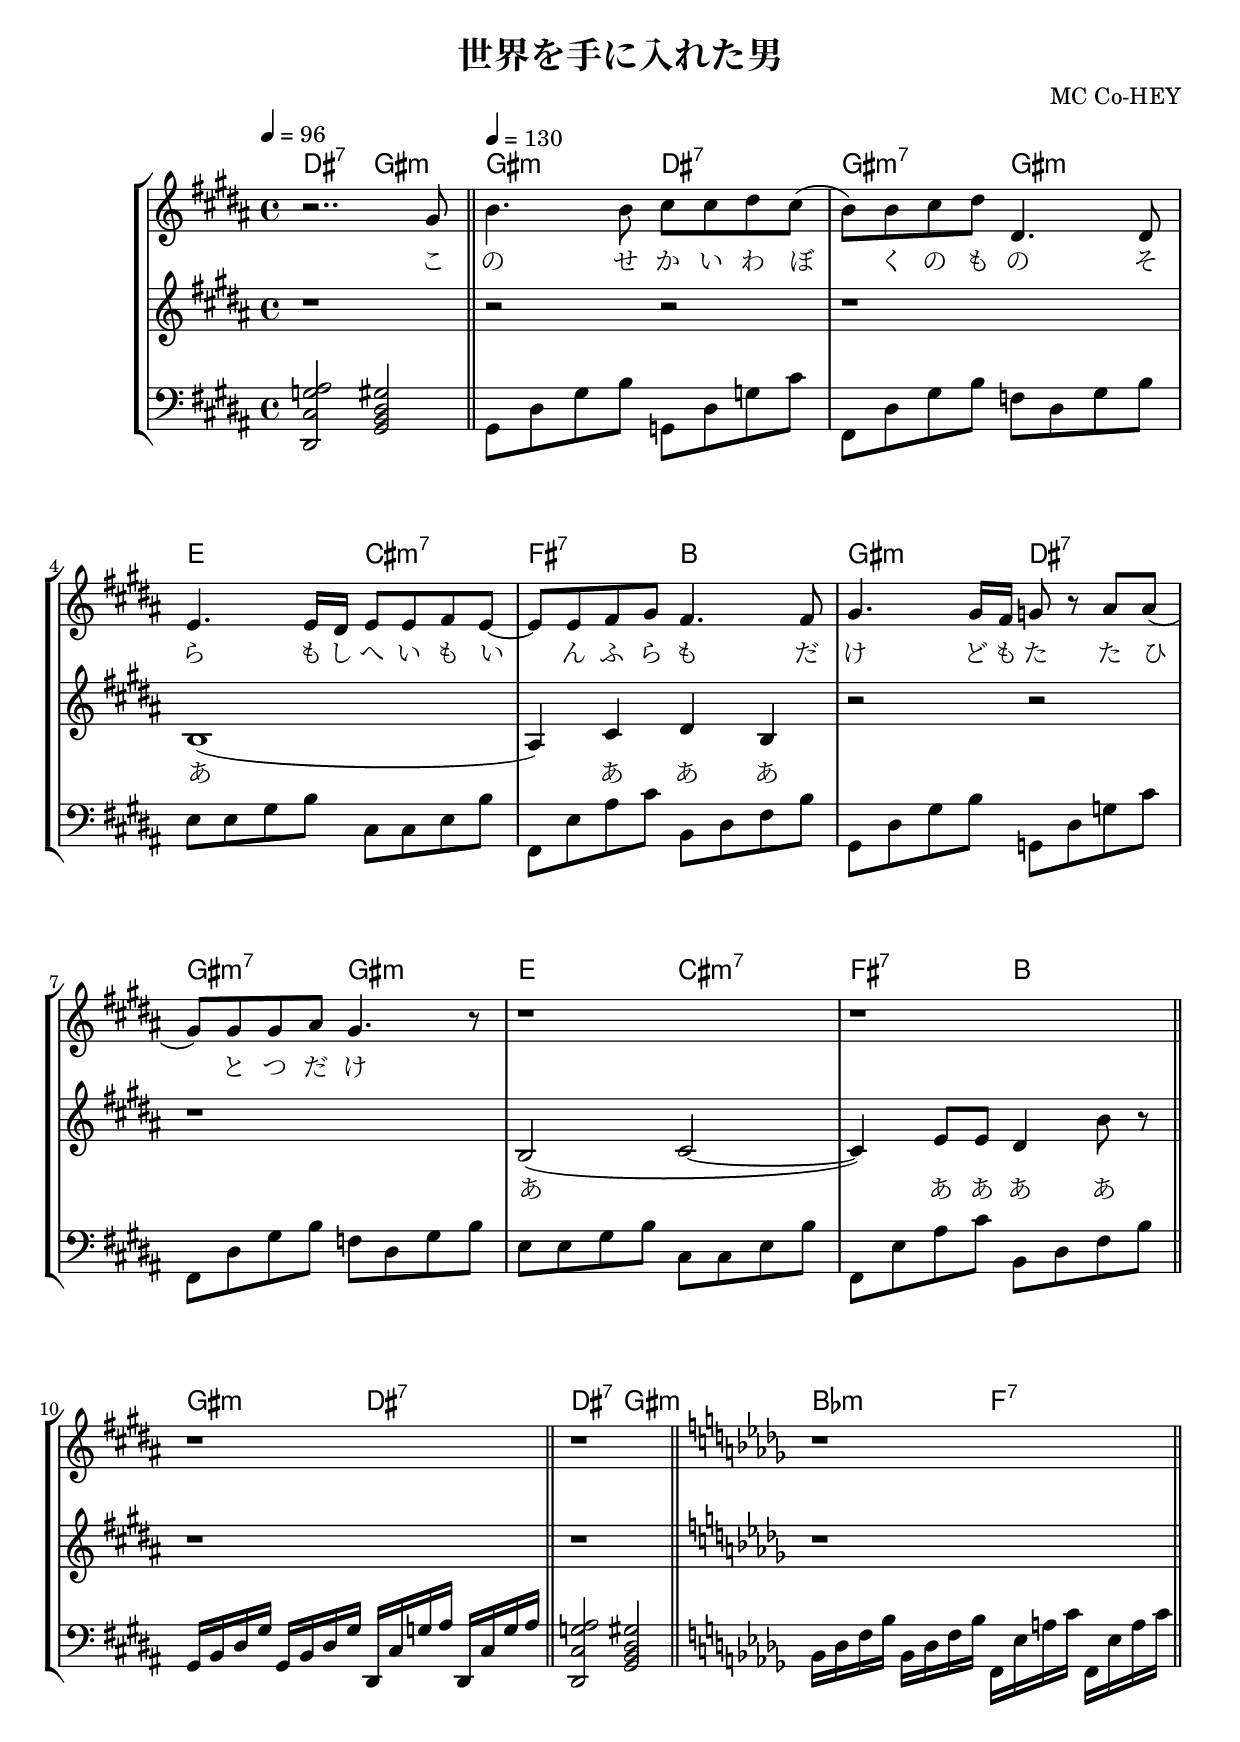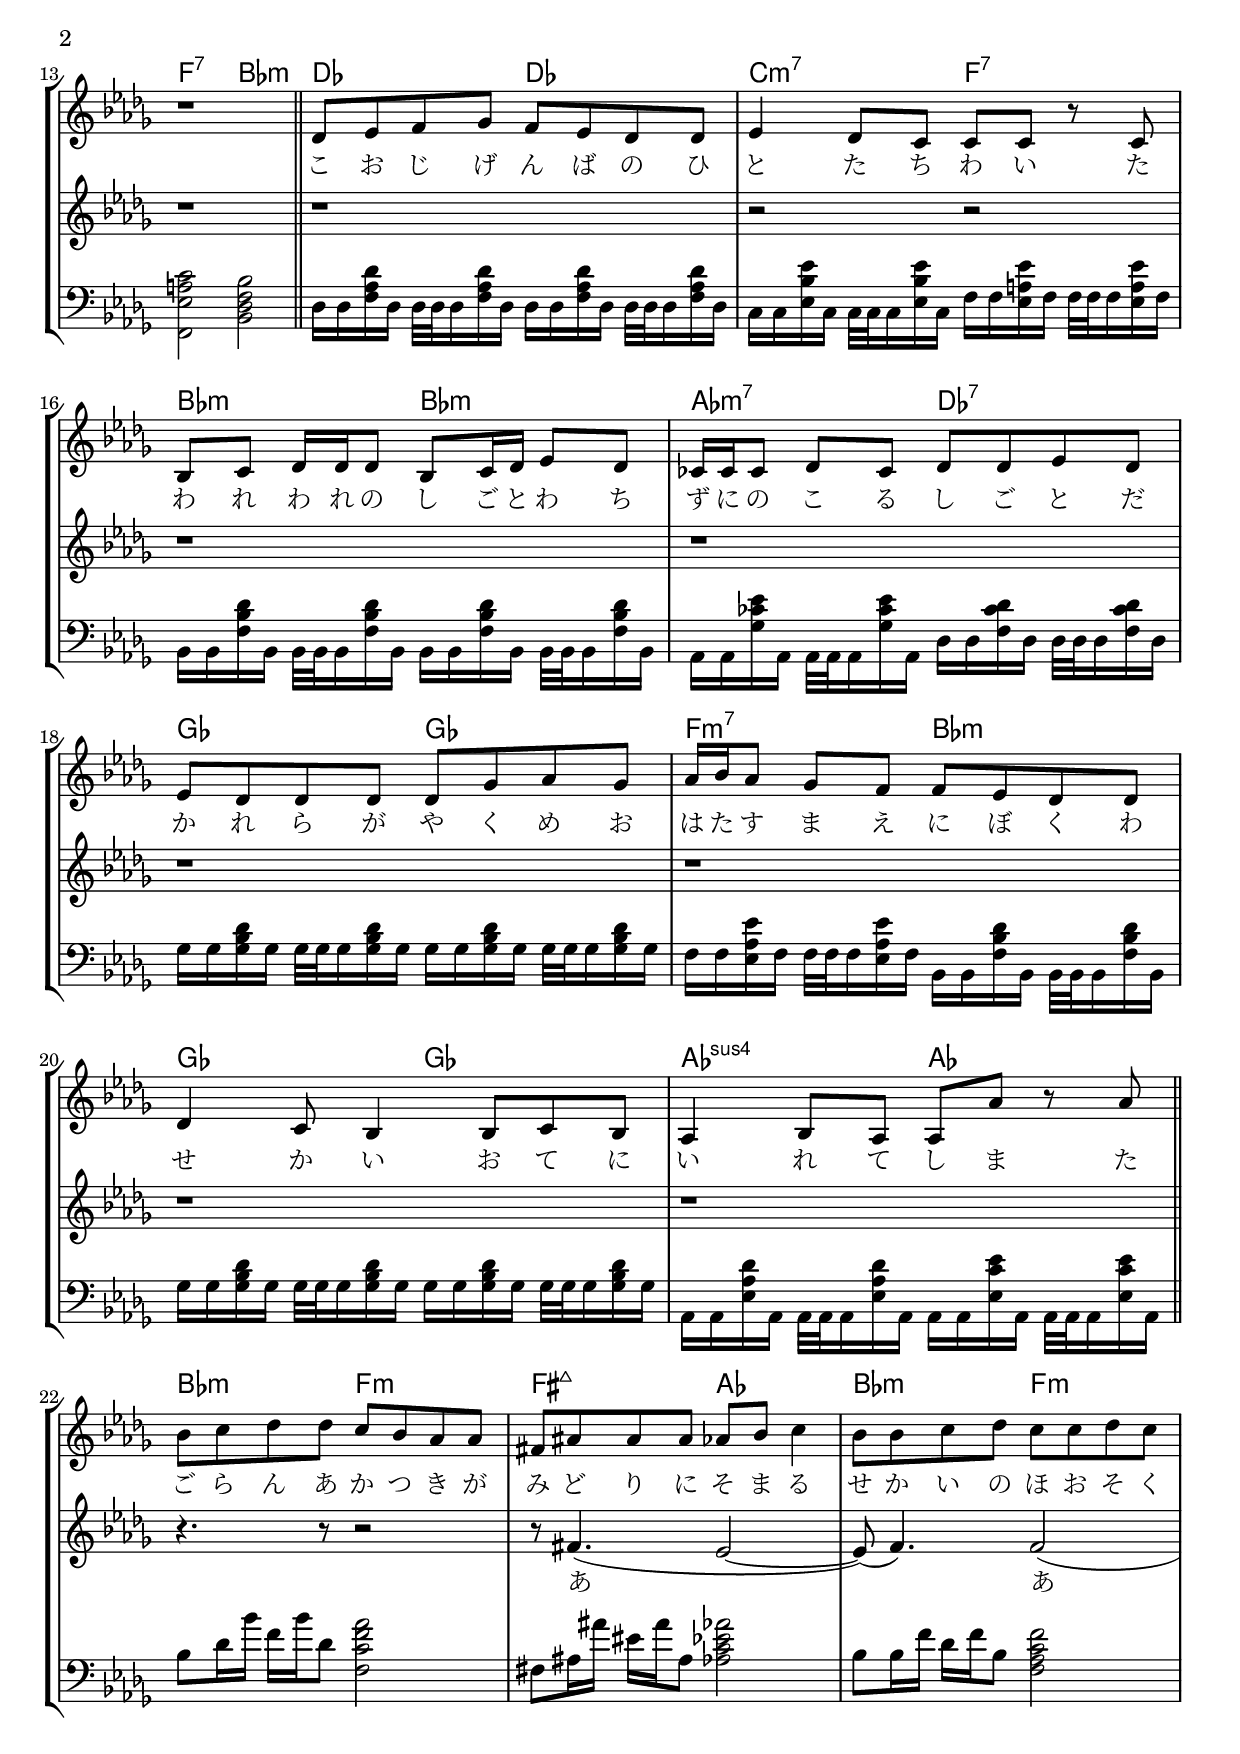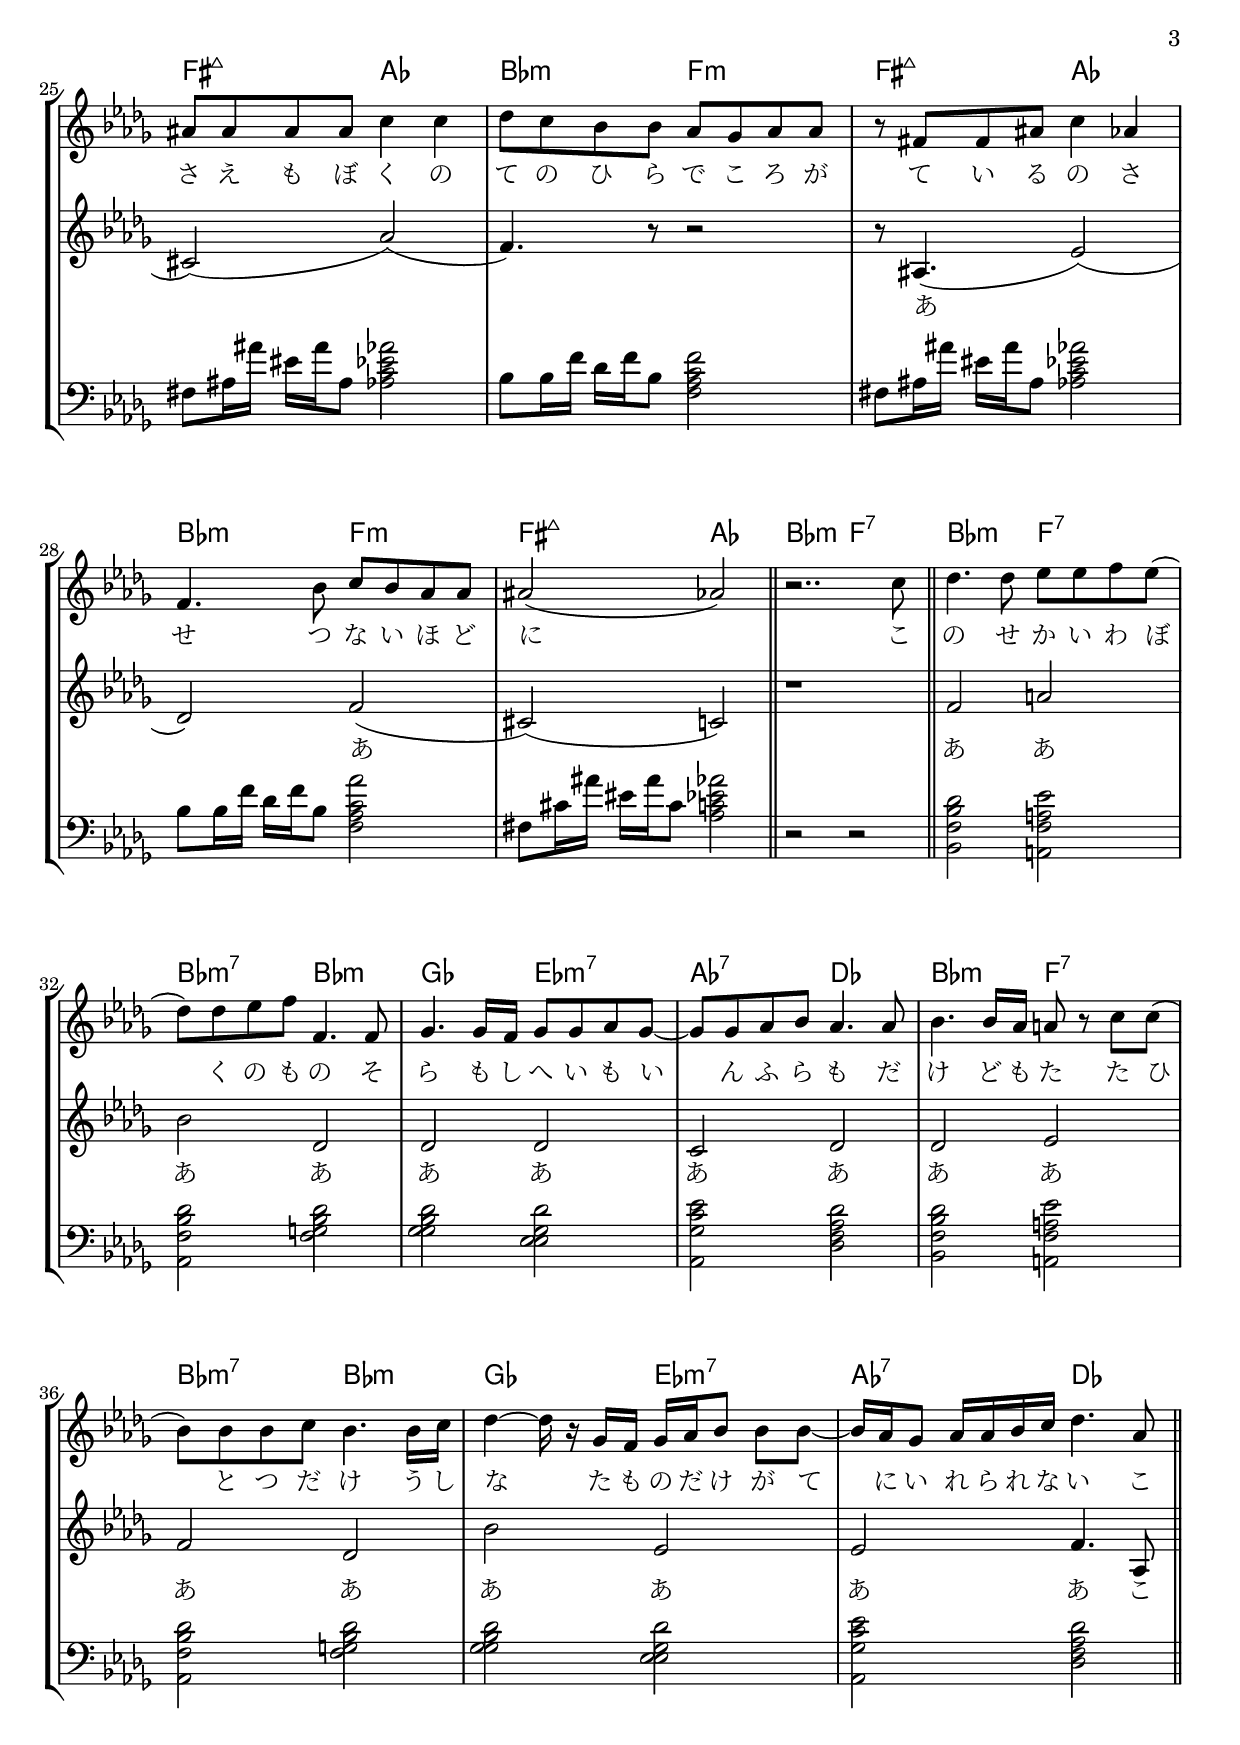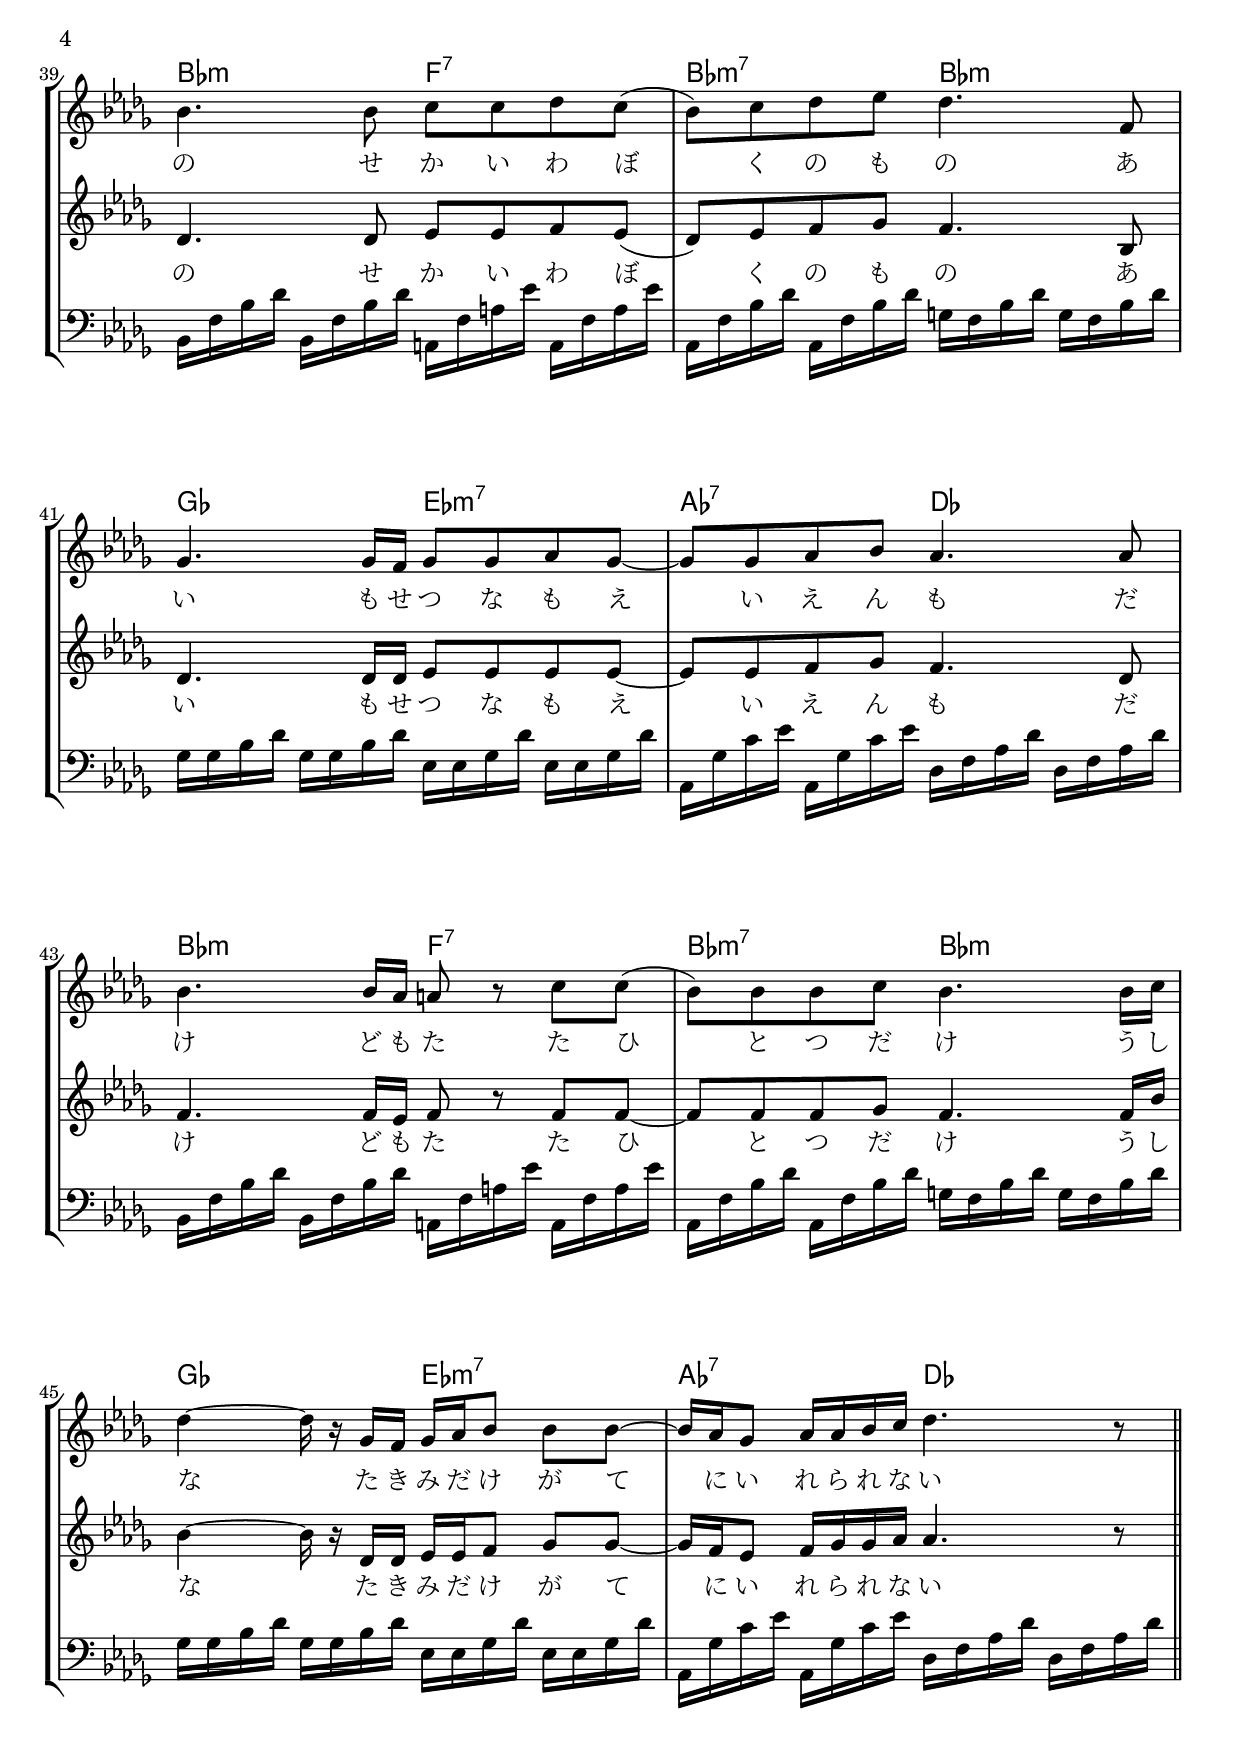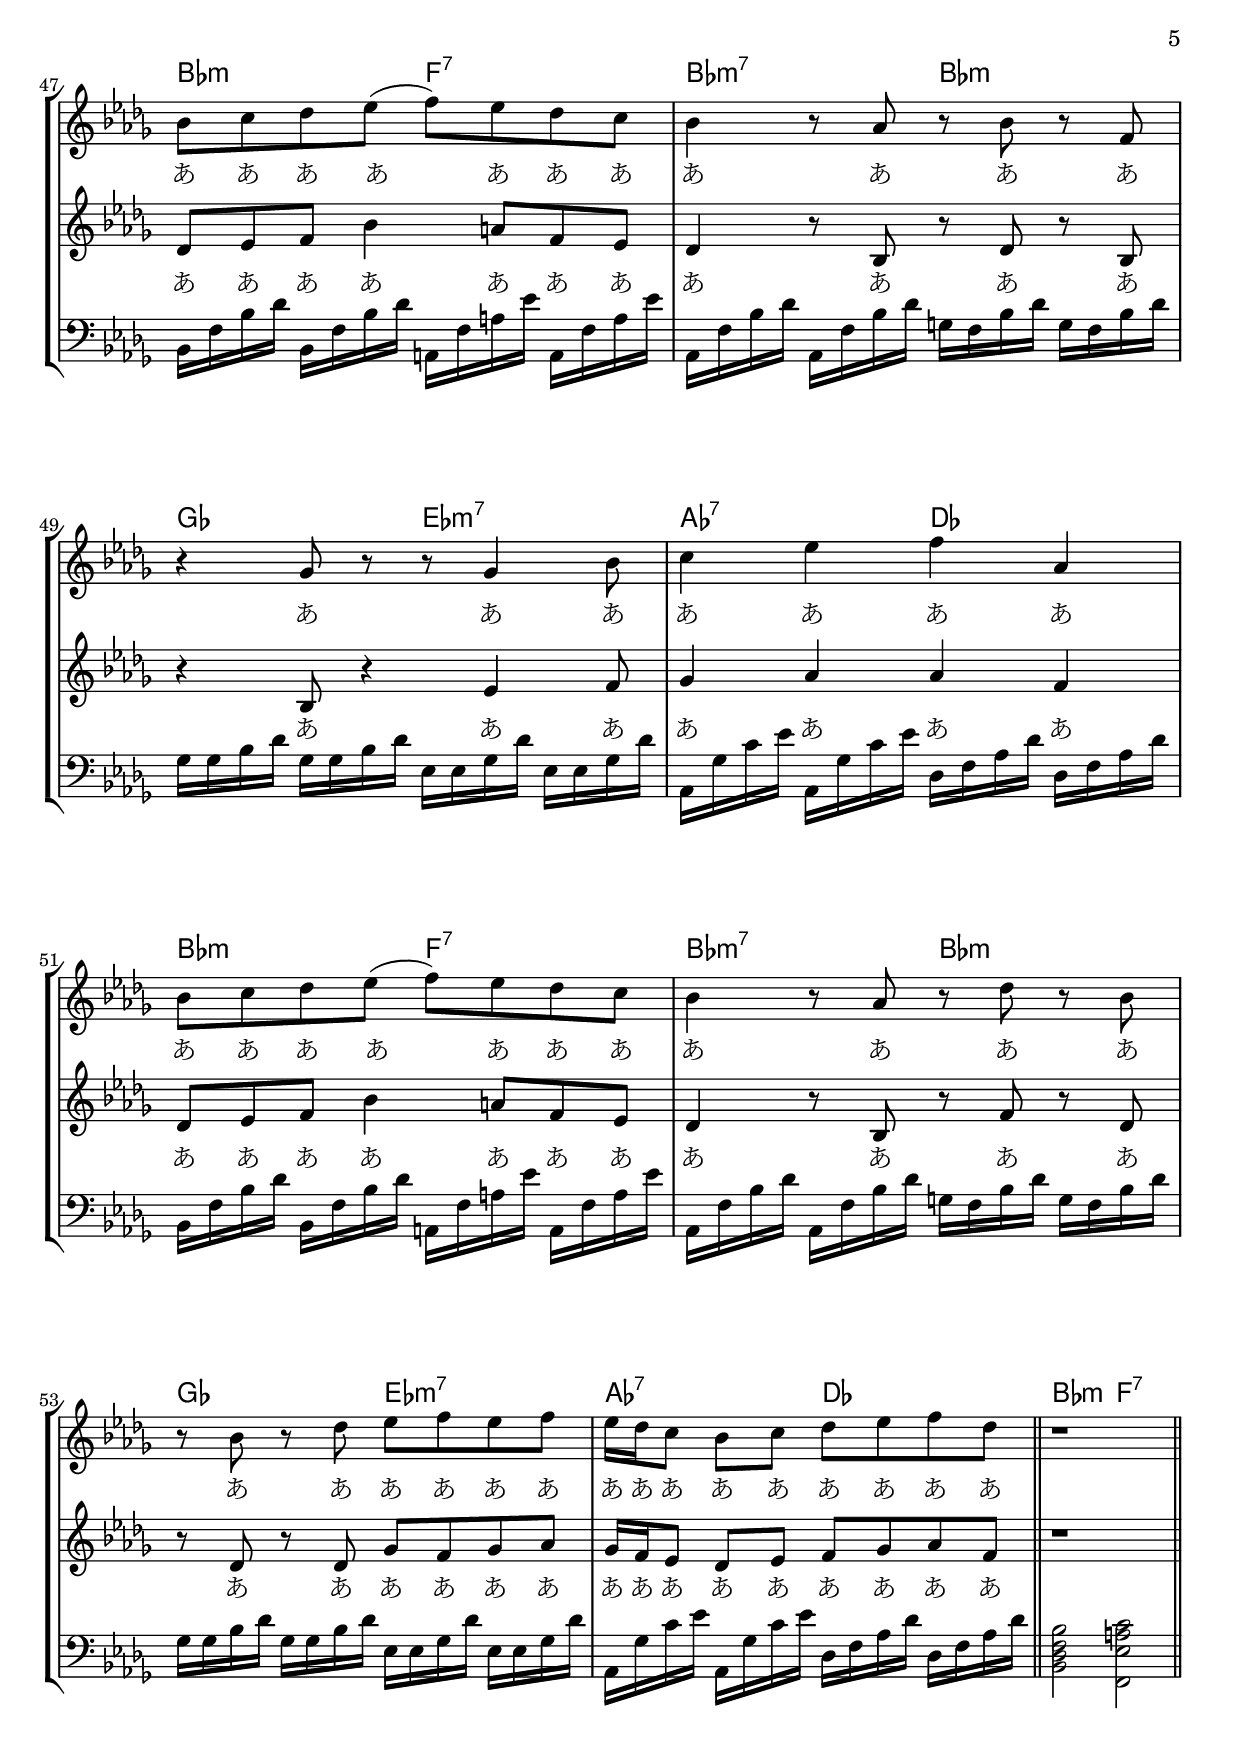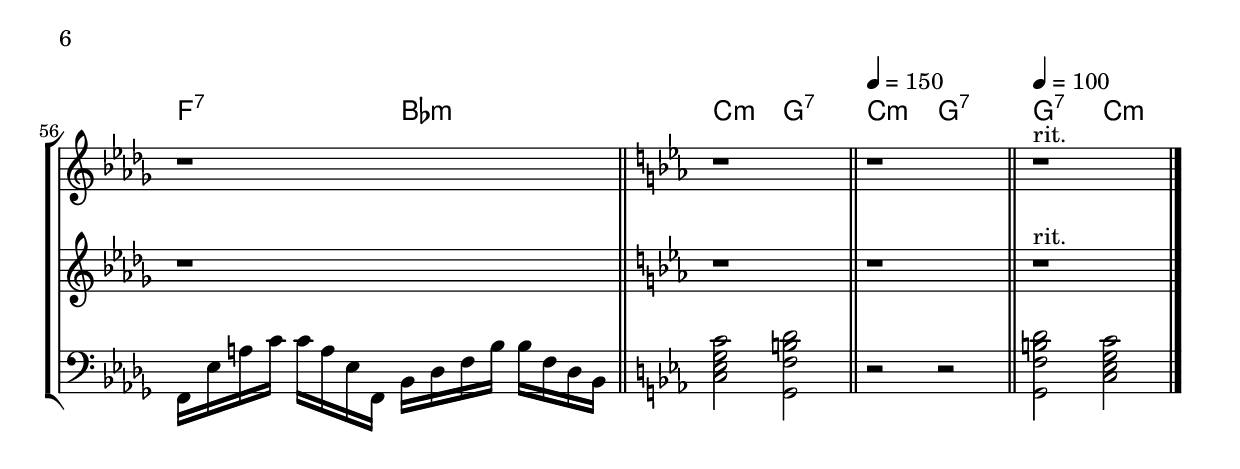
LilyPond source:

\version "2.12.1"

\header {
	title = \markup {世界を手に入れた男}
	composer = \markup \center-column {"MC Co-HEY"}
}

harmony = \chordmode {
	dis2:7 gis:m 

	gis:m dis:7 gis:min7 gis:m e cis:min7 fis:7 b gis:m dis:7 gis:min7 gis:m e cis:min7 fis:7 b 

	gis:m dis:7 

	dis:7 gis:m 

	bes:m f:7 

	f:7 bes:m 

	des des c:m7 f:7 bes:m bes:m as:min7 des:7 ges ges f:min7 bes:m ges ges as:sus4 as 

	bes:m f:m fis:maj7 as bes:m f:m fis:maj7 as bes:m f:m fis:maj7 as bes:m f:m fis:maj7 as 

	bes:m f:7 

	bes:m f:7 bes:min7 bes:m ges es:min7 as:7 des bes:m f:7 bes:min7 bes:m ges es:min7 as:7 des 

	bes:m f:7 bes:min7 bes:m ges es:min7 as:7 des bes:m f:7 bes:min7 bes:m ges es:min7 as:7 des 

	bes:m f:7 bes:min7 bes:m ges es:min7 as:7 des bes:m f:7 bes:min7 bes:m ges es:min7 as:7 des 

	bes:m f:7 

	f:7 bes:m 

	c:m g:7 

	c:m g:7 

	g:7 c:m 
}

melody = {
	\key b \major
	\tempo 4 = 96
	r2.. 
	\set Staff.midiInstrument = #"mmi0.48"
	gis'8 
		\tempo 4 = 130
b'4.  b'8  cis''8  cis''8  dis''8  cis''8 
	(b'8)  b'8  cis''8  dis''8  dis'4.  dis'8 
	e'4.  e'16  dis'16  e'8  e'8  fis'8  e'8~ 
	e'8  e'8  fis'8  gis'8  fis'4.  fis'8 
	gis'4.  gis'16  fis'16  g'8  r8  ais'8  ais'8 
	(gis'8)  gis'8  gis'8  ais'8  gis'4.  	r8 r1 r1 	r1   
	r1   
	\key des \major
	r1   
	r1   
	\set Staff.midiInstrument = #"mmi0.48"
	des'8  es'8  f'8  ges'8  f'8  es'8  des'8  des'8 
	es'4  des'8  c'8  c'8  c'8  r8  c'8 
	bes8  c'8  des'16  des'16  des'8  bes8  c'16  des'16  es'8  des'8 
	ces'16  ces'16  ces'8  des'8  ces'8  des'8  des'8  es'8  des'8 
	es'8  des'8  des'8  des'8  des'8  ges'8  as'8  ges'8 
	as'16  bes'16  as'8  ges'8  f'8  f'8  es'8  des'8  des'8 
	des'4  c'8  bes4  bes8  c'8  bes8 
	as4  bes8  as8  as8  as'8  r8  as'8
	\set Staff.midiInstrument = #"mmi0.48"
	bes'8  c''8  des''8  des''8  c''8  bes'8  as'8  as'8 
	fis'8  ais'8  ais'8  ais'8  as'8  bes'8  c''4 
	bes'8  bes'8  c''8  des''8  c''8  c''8  des''8  c''8 
	ais'8  ais'8  ais'8  ais'8  c''4  c''4 
	des''8  c''8  bes'8  bes'8  as'8  ges'8  as'8  as'8 
	r8  fis'8  fis'8  ais'8  c''4  as'4 
	f'4.  bes'8  c''8  bes'8  as'8  as'8 
	ais'2  (as'2)
	r2.. 
	\set Staff.midiInstrument = #"mmi0.48"
	c''8 
	des''4.  des''8  es''8  es''8  f''8  es''8 
	(des''8)  des''8  es''8  f''8  f'4.  f'8 
	ges'4.  ges'16  f'16  ges'8  ges'8  as'8  ges'8~ 
	ges'8  ges'8  as'8  bes'8  as'4.  as'8 
	bes'4.  bes'16  as'16  a'8  r8  c''8  c''8 
	(bes'8)  bes'8  bes'8  c''8  bes'4.  bes'16  c''16 
	des''4~des''16  r16  ges'16  f'16  ges'16  as'16  bes'8  bes'8  bes'8~ 
	bes'16  as'16  ges'8  as'16  as'16  bes'16  c''16  des''4.  	\set Staff.midiInstrument = #"mmi0.48"
	as'8 
	bes'4.  bes'8  c''8  c''8  des''8  c''8 
	(bes'8)  c''8  des''8  es''8  des''4.  f'8 
	ges'4.  ges'16  f'16  ges'8  ges'8  as'8  ges'8~ 
	ges'8  ges'8  as'8  bes'8  as'4.  as'8 
	bes'4.  bes'16  as'16  a'8  r8  c''8  c''8 
	(bes'8)  bes'8  bes'8  c''8  bes'4.  bes'16  c''16 
	des''4~des''16  r16  ges'16  f'16  ges'16  as'16  bes'8  bes'8  bes'8~ 
	bes'16  as'16  ges'8  as'16  as'16  bes'16  c''16  des''4.  	r8 	\set Staff.midiInstrument = #"FX 1 (rain)"
	bes'8  c''8  des''8  es''8  (f''8)  es''8  des''8  c''8 
	bes'4  r8  as'8  r8  bes'8  r8  f'8 
	r4  ges'8  r8  r8  ges'4  bes'8 
	c''4  es''4  f''4  as'4 
	bes'8  c''8  des''8  es''8  (f''8)  es''8  des''8  c''8 
	bes'4  r8  as'8  r8  des''8  r8  bes'8 
	r8  bes'8  r8  des''8  es''8  f''8  es''8  f''8 
	es''16  des''16  c''8  bes'8  c''8  des''8  es''8  f''8  des''8
	r1   
	r1   
	\key es \major
	r1   
	\tempo 4 = 150
	r1   
	\tempo 4 = 100
	r1^"rit." \bar "|."
}

words = \lyricmode {
	
	こ  の  せ  か  い  わ  ぼ  く  の  も  の  そ  ら  も  し  へ  い  も  い  ん  ふ  ら  も  だ  け  ど  も  た  た  ひ  と  つ  だ  け  
	
	
	
	
	こ  お  じ  げ  ん  ば  の  ひ  と  た  ち  わ  い  た  わ  れ  わ  れ  の  し  ご  と  わ  ち  ず  に  の  こ  る  し  ご  と  だ  か  れ  ら  が  や  く  め  お  は  た  す  ま  え  に  ぼ  く  わ  せ  か  い  お  て  に  い  れ  て  し  ま  た  
	ご  ら  ん  あ  か  つ  き  が  み  ど  り  に  そ  ま  る  せ  か  い  の  ほ  お  そ  く  さ  え  も  ぼ  く  の  て  の  ひ  ら  で  こ  ろ  が  て  い  る  の  さ  せ  つ  な  い  ほ  ど  に  
	
	こ  の  せ  か  い  わ  ぼ  く  の  も  の  そ  ら  も  し  へ  い  も  い  ん  ふ  ら  も  だ  け  ど  も  た  た  ひ  と  つ  だ  け  う  し  な  た  も  の  だ  け  が  て  に  い  れ  ら  れ  な  い  
	こ  の  せ  か  い  わ  ぼ  く  の  も  の  あ  い  も  せ  つ  な  も  え  い  え  ん  も  だ  け  ど  も  た  た  ひ  と  つ  だ  け  う  し  な  た  き  み  だ  け  が  て  に  い  れ  ら  れ  な  い  
	あ  あ  あ  あ  あ  あ  あ  あ  あ  あ  あ  あ  あ  あ  あ  あ  あ  あ  あ  あ  あ  あ  あ  あ  あ  あ  あ  あ  あ  あ  あ  あ  あ  あ  あ  あ  あ  あ  あ  あ  あ  あ  あ  あ  
	
	
	
	
	
}

secondmelody = {
	\key b \major
	\tempo 4 = 96
	r1   
	\set Staff.midiInstrument = #"Electric Guitar (clean)"
		\tempo 4 = 130
 r2  r2 
	r1 
	b1 
	(ais4)  cis'4  dis'4  b4 
	r2  r2 
	r1 
	b2  (cis'2~ 
	cis'4)  e'8  e'8  dis'4  b'8  	r8 	r1   
	r1   
	\key des \major
	r1   
	r1   
	\set Staff.midiInstrument = #"mmi0.48"
	r1 
	r2  r2
	r1 r1 r1 r1 r1 r1 	\set Staff.midiInstrument = #"FX 5 (brightness)"
	r4. r8  r2 
	r8  fis'4.  (es'2~ 
	es'8)  (f'4.)  f'2 
	(cis'2)  (as'2) 
	(f'4.)  r8  r2 
	r8  ais4.  (es'2) 
	(des'2)  f'2 
	(cis'2)  (c'2)
	r1   
	\set Staff.midiInstrument = #"Electric Piano2"
	 f'2  a'2 
	bes'2  des'2 
	des'2  des'2 
	c'2  des'2 
	des'2  es'2 
	f'2  des'2 
	bes'2  es'2 
	es'2  f'4.  	\set Staff.midiInstrument = #"mmi0.48"
	as8 
	des'4.  des'8  es'8  es'8  f'8  es'8 
	(des'8)  es'8  f'8  ges'8  f'4.  bes8 
	des'4.  des'16  des'16  es'8  es'8  es'8  es'8~ 
	es'8  es'8  f'8  ges'8  f'4.  des'8 
	f'4.  f'16  es'16  f'8  r8  f'8  f'8~ 
	f'8  f'8  f'8  ges'8  f'4.  f'16  bes'16 
	bes'4~bes'16  r16  des'16  des'16  es'16  es'16  f'8  ges'8  ges'8~ 
	ges'16  f'16  es'8  f'16  ges'16  ges'16  as'16  as'4.  	r8 	\set Staff.midiInstrument = #"Pad 4 (choir)"
	des'8  es'8  f'8  bes'4  a'8  f'8  es'8 
	des'4  r8  bes8  r8  des'8  r8  bes8 
	r4  bes8  r4  es'4  f'8 
	ges'4  as'4  as'4  f'4 
	des'8  es'8  f'8  bes'4  a'8  f'8  es'8 
	des'4  r8  bes8  r8  f'8  r8  des'8 
	r8  des'8  r8  des'8  ges'8  f'8  ges'8  as'8 
	ges'16  f'16  es'8  des'8  es'8  f'8  ges'8  as'8  f'8
	r1   
	r1   
	\key es \major
	r1   
	\tempo 4 = 150
	r1   
	\tempo 4 = 100
	r1^"rit." \bar "|."
}

secondwords = \lyricmode {
	
	あ  あ  あ  あ  あ  あ  あ  あ  あ  
	
	
	
	
	
	あ  あ  あ  あ  
	
	あ  あ  あ  あ  あ  あ  あ  あ  あ  あ  あ  あ  あ  あ  あ  あ  
	こ  の  せ  か  い  わ  ぼ  く  の  も  の  あ  い  も  せ  つ  な  も  え  い  え  ん  も  だ  け  ど  も  た  た  ひ  と  つ  だ  け  う  し  な  た  き  み  だ  け  が  て  に  い  れ  ら  れ  な  い  
	あ  あ  あ  あ  あ  あ  あ  あ  あ  あ  あ  あ  あ  あ  あ  あ  あ  あ  あ  あ  あ  あ  あ  あ  あ  あ  あ  あ  あ  あ  あ  あ  あ  あ  あ  あ  あ  あ  あ  あ  あ  あ  あ  あ  
	
	
	
	
	
}

tempochange = {
	\tempo 4 = 96
	r1 \bar "||"
	\tempo 4 = 130
	r1 | r1 | r1 | r1 | r1 | r1 | r1 | r1 \bar "||"
	\tempo 4 = 130
	r1 \bar "||"
	\tempo 4 = 130
	r1 \bar "||"
	\tempo 4 = 130
	r1 \bar "||"
	\tempo 4 = 130
	r1 \bar "||"
	\tempo 4 = 130
	r1 | r1 | r1 | r1 | r1 | r1 | r1 | r1 \bar "||"
	\tempo 4 = 130
	r1 | r1 | r1 | r1 | r1 | r1 | r1 | r1 \bar "||"
	\tempo 4 = 130
	r1 \bar "||"
	\tempo 4 = 130
	r1 | r1 | r1 | r1 | r1 | r1 | r1 | r1 \bar "||"
	\tempo 4 = 130
	r1 | r1 | r1 | r1 | r1 | r1 | r1 | r1 \bar "||"
	\tempo 4 = 130
	r1 | r1 | r1 | r1 | r1 | r1 | r1 | r1 \bar "||"
	\tempo 4 = 130
	r1 \bar "||"
	\tempo 4 = 130
	r1 \bar "||"
	\tempo 4 = 130
	r1 \bar "||"
	\tempo 4 = 150
	r1 \bar "||"
	\tempo 4 = 100
	\tempo 4 = 75 r2 \tempo 4 = 66 r2 \bar "|."
}

mainacc = {
	\clef bass
	\set Staff.midiInstrument = #"Distorted Guitar"
	\key b \major
	\tempo 4 = 96
	<dis, cis g ais>2
	<gis, b, dis gis>2
	\bar "||"

	\set Staff.midiInstrument = #"Bright Acoustic"
	\tempo 4 = 130
	gis,8 dis8 gis8 b8
	g,8 dis8 g8 cis'8
	fis,8 dis8 gis8 b8
	f8 dis8 gis8 b8
	e8 e8 gis8 b8
	cis8 cis8 e8 b8
	fis,8 e8 ais8 cis'8
	b,8 dis8 fis8 b8
	gis,8 dis8 gis8 b8
	g,8 dis8 g8 cis'8
	fis,8 dis8 gis8 b8
	f8 dis8 gis8 b8
	e8 e8 gis8 b8
	cis8 cis8 e8 b8
	fis,8 e8 ais8 cis'8
	b,8 dis8 fis8 b8
	\bar "||"

	\set Staff.midiInstrument = #"Harpsichord"
	gis,16 b, dis gis gis, b, dis gis
	dis,16 cis g ais dis, cis g ais
	\bar "||"

	\set Staff.midiInstrument = #"Honky-tonk"
	<dis, cis g ais>2
	<gis, b, dis gis>2
	\bar "||"

	\set Staff.midiInstrument = #"Harpsichord"
	\key des \major
	bes,16 des f bes bes, des f bes
	f,16 es a c' f, es a c'
	\bar "||"

	\set Staff.midiInstrument = #"Honky-tonk"
	<f, es a c'>2
	<bes, des f bes>2
	\bar "||"

	\set Staff.midiInstrument = #"Synth Drum"
	des16 des16 <f as des'>16 des16   des32 des32 des16 <f as des'>16 des16
	des16 des16 <f as des'>16 des16   des32 des32 des16 <f as des'>16 des16
	c16 c16 <es bes es'>16 c16   c32 c32 c16 <es bes es'>16 c16
	f16 f16 <es a es'>16 f16   f32 f32 f16 <es a es'>16 f16
	bes,16 bes,16 <f bes des'>16 bes,16   bes,32 bes,32 bes,16 <f bes des'>16 bes,16
	bes,16 bes,16 <f bes des'>16 bes,16   bes,32 bes,32 bes,16 <f bes des'>16 bes,16
	as,16 as,16 <ges ces' es'>16 as,16   as,32 as,32 as,16 <ges ces' es'>16 as,16
	des16 des16 <f ces' des'>16 des16   des32 des32 des16 <f ces' des'>16 des16
	ges16 ges16 <ges bes des'>16 ges16   ges32 ges32 ges16 <ges bes des'>16 ges16
	ges16 ges16 <ges bes des'>16 ges16   ges32 ges32 ges16 <ges bes des'>16 ges16
	f16 f16 <es as es'>16 f16   f32 f32 f16 <es as es'>16 f16
	bes,16 bes,16 <f bes des'>16 bes,16   bes,32 bes,32 bes,16 <f bes des'>16 bes,16
	ges16 ges16 <ges bes des'>16 ges16   ges32 ges32 ges16 <ges bes des'>16 ges16
	ges16 ges16 <ges bes des'>16 ges16   ges32 ges32 ges16 <ges bes des'>16 ges16
	as,16 as,16 <es as des'>16 as,16   as,32 as,32 as,16 <es as des'>16 as,16
	as,16 as,16 <es c' es'>16 as,16   as,32 as,32 as,16 <es c' es'>16 as,16
	\bar "||"

	\set Staff.midiInstrument = #"Electric Grand"
	bes8 des'16 bes' f' bes' des'8
	<f c' f' as'>2
	fis8 ais16 ais' eis' ais' ais8
	<as c' es' as'>2
	bes8 bes16 f' des' f' bes8
	<f as c' f'>2
	fis8 ais16 ais' eis' ais' ais8
	<as c' es' as'>2
	bes8 bes16 f' des' f' bes8
	<f as c' f'>2
	fis8 ais16 ais' eis' ais' ais8
	<as c' es' as'>2
	bes8 bes16 f' des' f' bes8
	<f as c' as'>2
	fis8 cis'16 ais' eis' ais' cis'8
	<as c' es' as'>2
	\bar "||"

	\set Staff.midiInstrument = #"Acoustic grand"
	r2
	r2
	\bar "||"

	\set Staff.midiInstrument = #"Electric Piano 1"
	<bes, f bes des'>2
	<a, f a es'>2
	<as, f bes des'>2
	<g f bes des'>2
	<ges ges bes des'>2
	<es es ges des'>2
	<as, ges c' es'>2
	<des f as des'>2
	<bes, f bes des'>2
	<a, f a es'>2
	<as, f bes des'>2
	<g f bes des'>2
	<ges ges bes des'>2
	<es es ges des'>2
	<as, ges c' es'>2
	<des f as des'>2
	\bar "||"

	\set Staff.midiInstrument = #"Electric Grand"
	bes,16 f bes des' bes, f bes des'
	a,16 f a es' a, f a es'
	as,16 f bes des' as, f bes des'
	g16 f bes des' g f bes des'
	ges16 ges bes des' ges ges bes des'
	es16 es ges des' es es ges des'
	as,16 ges c' es' as, ges c' es'
	des16 f as des' des f as des'
	bes,16 f bes des' bes, f bes des'
	a,16 f a es' a, f a es'
	as,16 f bes des' as, f bes des'
	g16 f bes des' g f bes des'
	ges16 ges bes des' ges ges bes des'
	es16 es ges des' es es ges des'
	as,16 ges c' es' as, ges c' es'
	des16 f as des' des f as des'
	\bar "||"

	\set Staff.midiInstrument = #"Electric Grand"
	bes,16 f bes des' bes, f bes des'
	a,16 f a es' a, f a es'
	as,16 f bes des' as, f bes des'
	g16 f bes des' g f bes des'
	ges16 ges bes des' ges ges bes des'
	es16 es ges des' es es ges des'
	as,16 ges c' es' as, ges c' es'
	des16 f as des' des f as des'
	bes,16 f bes des' bes, f bes des'
	a,16 f a es' a, f a es'
	as,16 f bes des' as, f bes des'
	g16 f bes des' g f bes des'
	ges16 ges bes des' ges ges bes des'
	es16 es ges des' es es ges des'
	as,16 ges c' es' as, ges c' es'
	des16 f as des' des f as des'
	\bar "||"

	\set Staff.midiInstrument = #"Lead 6 (voice)"
	<bes, des f bes>2
	<f, es a c'>2
	\bar "||"

	\set Staff.midiInstrument = #"Electric Grand"
	f,16 es a c' c' a es f,
	bes,16 des f bes bes f des bes,
	\bar "||"

	\set Staff.midiInstrument = #"Lead 6 (voice)"
	\key es \major
	<c es g c'>2
	<g, f b d'>2
	\bar "||"

	\set Staff.midiInstrument = #"Acoustic grand"
	\tempo 4 = 150
	r2
	r2
	\bar "||"

	\set Staff.midiInstrument = #"Viola"
	\tempo 4 = 100
	<g, f b d'>2
	<c es g c'>2
	\bar "|."
}

subacc = {
	\clef bass
	\set Staff.midiInstrument = #"Distorted Guitar"
	\key b \major
	\tempo 4 = 96
	dis,4 r4
	gis,4 r4
	\bar "||"

	\set Staff.midiInstrument = #"Lead 2 (sawtooth)"
	\tempo 4 = 130
	gis,4 r4
	g,4 r4
	fis,4 r4
	f4 r4
	e4 r4
	cis4 r4
	fis,4 r4
	b,4 r4
	gis,4 r4
	g,4 r4
	fis,4 r4
	f4 r4
	e4 r4
	cis4 r4
	fis,4 r4
	b,4 r4
	\bar "||"

	\set Staff.midiInstrument = #"Taiko Drum"
	gis,8 b,8 dis8 gis8
	dis,8 cis8 g8 ais8
	\bar "||"

	\set Staff.midiInstrument = #"Electric Grand"
	dis,4 r4
	gis,4 r4
	\bar "||"

	\set Staff.midiInstrument = #"Electric Grand"
	\key des \major
	bes,8 des8 f8 bes8
	f,8 es8 a8 c'8
	\bar "||"

	\set Staff.midiInstrument = #"Electric Grand"
	f,4 r4
	bes,4 r4
	\bar "||"

	\set Staff.midiInstrument = #"Lead 6 (voice)"
	<des f as des'>4 <des f as des'>4
	<des f as des'>4 <des f as des'>4
	<c es bes es'>4 <c es bes es'>4
	<f es a es'>4 <f es a es'>4
	<bes, f bes des'>4 <bes, f bes des'>4
	<bes, f bes des'>4 <bes, f bes des'>4
	<as, ges ces' es'>4 <as, ges ces' es'>4
	<des f ces' des'>4 <des f ces' des'>4
	<ges ges bes des'>4 <ges ges bes des'>4
	<ges ges bes des'>4 <ges ges bes des'>4
	<f es as es'>4 <f es as es'>4
	<bes, f bes des'>4 <bes, f bes des'>4
	<ges ges bes des'>4 <ges ges bes des'>4
	<ges ges bes des'>4 <ges ges bes des'>4
	<as, es as des'>4 <as, es as des'>4
	<as, es c' es'>4 <as, es c' es'>4
	\bar "||"

	\set Staff.midiInstrument = #"Pad 3 (polysynth)"
	<bes des' f' bes'>2
	<f c' f' as'>2
	<fis ais eis' ais'>2
	<as c' es' as'>2
	<bes bes des' f'>2
	<f as c' f'>2
	<fis ais eis' ais'>2
	<as c' es' as'>2
	<bes bes des' f'>2
	<f as c' f'>2
	<fis ais eis' ais'>2
	<as c' es' as'>2
	<bes bes des' f'>2
	<f as c' as'>2
	<fis cis' eis' ais'>2
	<as c' es' as'>2
	\bar "||"

	\set Staff.midiInstrument = #"Acoustic grand"
	r2
	r2
	\bar "||"

	\set Staff.midiInstrument = #"FX 3 (crystal)"
	bes,4 r4
	a,4 r4
	as,4 r4
	g4 r4
	ges4 r4
	es4 r4
	as,4 r4
	des4 r4
	bes,4 r4
	a,4 r4
	as,4 r4
	g4 r4
	ges4 r4
	es4 r4
	as,4 r4
	des4 r4
	\bar "||"

	\set Staff.midiInstrument = #"Distorted Guitar"
	r8 bes, <f bes des'>4
	r8 a, <f a es'>4
	r8 as, <f bes des'>4
	r8 g <f bes des'>4
	r8 ges <ges bes des'>4
	r8 es <es ges des'>4
	r8 as, <ges c' es'>4
	r8 des <f as des'>4
	r8 bes, <f bes des'>4
	r8 a, <f a es'>4
	r8 as, <f bes des'>4
	r8 g <f bes des'>4
	r8 ges <ges bes des'>4
	r8 es <es ges des'>4
	r8 as, <ges c' es'>4
	r8 des <f as des'>4
	\bar "||"

	\set Staff.midiInstrument = #"Distorted Guitar"
	r8 bes, <f bes des'>4
	r8 a, <f a es'>4
	r8 as, <f bes des'>4
	r8 g <f bes des'>4
	r8 ges <ges bes des'>4
	r8 es <es ges des'>4
	r8 as, <ges c' es'>4
	r8 des <f as des'>4
	r8 bes, <f bes des'>4
	r8 a, <f a es'>4
	r8 as, <f bes des'>4
	r8 g <f bes des'>4
	r8 ges <ges bes des'>4
	r8 es <es ges des'>4
	r8 as, <ges c' es'>4
	r8 des <f as des'>4
	\bar "||"

	\set Staff.midiInstrument = #"Bright Acoustic"
	<bes, des f bes>2
	<f, es a c'>2
	\bar "||"

	\set Staff.midiInstrument = #"Electric Grand"
	f,4 r4
	bes,4 r4
	\bar "||"

	\set Staff.midiInstrument = #"Bright Acoustic"
	\key es \major
	<c es g c'>2
	<g, f b d'>2
	\bar "||"

	\set Staff.midiInstrument = #"Acoustic grand"
	\tempo 4 = 150
	r2
	r2
	\bar "||"

	\set Staff.midiInstrument = #"Harpsichord"
	\tempo 4 = 100
	g,8 f8 b8 d'8
	<c es g c'>2
	\bar "|."
}

percA = {
	\drummode {
	r8 hh2. r8  \bar "||"
	r8 cymr16 cymr16 cymr8 cymr16 cymr16 cymr8 cymr16 cymr16 cymr8 cymr8  |cymr8 cymr16 cymr16 cymr8 cymr16 cymr16 cymr8 cymr16 cymr16 cymr8 cymr8  |cymr8 cymr16 cymr16 cymr8 cymr16 cymr16 cymr8 cymr16 cymr16 cymr8 cymr16 cymr16  |cymr8 cymr16 cymr16 cymr8 cymr16 cymr16 cymr8 cymr16 cymr16 cymr8 cymr8  |r8 cymr16 cymr16 cymr8 cymr16 cymr16 cymr8 cymr16 cymr16 cymr8 cymr8  |cymr8 cymr16 cymr16 cymr8 cymr16 cymr16 cymr8 cymr16 cymr16 cymr8 cymr8  |cymr8 cymr16 cymr16 cymr8 cymr16 cymr16 cymr8 cymr16 cymr16 cymr8 cymr16 cymr16  |cymr8 cymr16 cymr16 cymr8 cymr16 cymr16 cymr8 cymr16 cymr16 cymr8 cymr8  \bar "||"
	r1 \bar "||"
	r1 \bar "||"
	r1 \bar "||"
	r8 hh2. r8  \bar "||"
	r4 hh4 hh4 hh4  |hh4 hh4 hh4 hh4  |hh4 hh4 hh4 hh4  |hh4 hh4 hh4 hh4  |r4 hh4 hh4 hh4  |hh4 hh4 hh4 hh4  |hh4 hh4 hh4 hh4  |r1  \bar "||"
	r1  |hh4 hh4 hh4 hh4  |r1  |hh4 hh4 hh4 hh4  |r1  |hh4 hh4 hh4 hh4  |r1  |hh4 hh4 hh2  \bar "||"
	r1  \bar "||"
	cymr4 cymr4 cymr4 cymr4  |cymr4 cymr8 cymr16 cymr16 cymr4 cymr4  |cymr4 cymr4 cymr4 cymr4  |cymr4 cymr2.  |cymr4 cymr4 cymr4 cymr4  |cymr4 cymr8 cymr16 cymr16 cymr4 cymr4  |cymr4 cymr4 cymr4 cymr4  |cymr4 cymr2.  \bar "||"
	r1  |hh4 hh4 hh4 hh4  |r1  |hh4 hh4 hh4 hh4  |r1  |hh4 hh4 hh4 hh4  |r1  |hh4 hh4 hh2  \bar "||"
	r1  |hh4 hh4 hh4 hh4  |r1  |hh4 hh4 hh4 hh4  |r1  |hh4 hh4 hh4 hh4  |r1  |hh4 hh4 hh2  \bar "||"
	r1 \bar "||"
	r1 \bar "||"
	r1 \bar "||"
	r1 \bar "||"
	r1 \bar "|."
	}
}

percB = {
	\drummode {
	r4 sn2 sn4  \bar "||"
	r4 sn2 sn4  |r4 sn8 sn4. sn4  |r4 sn2 sn4  |r4 sn8 sn4. sn4  |r4 sn2 sn4  |r4 sn8 sn4. sn4  |r4 sn2 sn4  |r4 sn2 sn8 sn16 sn16  \bar "||"
	r1 \bar "||"
	r1 \bar "||"
	r1 \bar "||"
	r4 sn2 sn4  \bar "||"
	r4 sn8 sn4. sn4  |r4 sn8 sn4. sn4  |r4 sn8 sn4. sn4  |r4 sn8 sn4. sn4  |r4 sn8 sn4. sn4  |r4 sn8 sn4. sn4  |r4 sn8 sn4. sn4  |sn16 sn16 sn16 sn16 sn16 sn16 sn16 sn16 sn16 sn16 sn16 sn16 sn16 sn16 sn16 sn16  \bar "||"
	sn4 sn4 sn4 sn4  |r4 sn2 sn8. sn16  |sn4 sn4 sn4 sn4  |r4 sn2 sn8. sn16  |sn4 sn4 sn4 sn4  |r4 sn2 sn8. sn16  |sn4 sn4 sn4 sn4  |r4 sn4 r16 sn16 sn16 sn16 sn16 sn16 sn16 sn16  \bar "||"
	sn16 sn16 sn16 sn16 sn16 sn16 sn16 sn16 sn16 sn16 sn16 sn16 sn16 sn16 sn16 sn16  \bar "||"
	r2 sn2  |r2 sn2  |r2 sn2  |r8 sn8 sn2.  |r2 sn2  |r2 sn2  |r2 sn2  |r8 sn8 sn2.  \bar "||"
	sn4 sn4 sn4 sn4  |r4 sn2 sn8. sn16  |sn4 sn4 sn4 sn4  |r4 sn2 sn8. sn16  |sn4 sn4 sn4 sn4  |r4 sn2 sn8. sn16  |sn4 sn4 sn4 sn4  |r4 sn4 r16 sn16 sn16 sn16 sn16 sn16 sn16 sn16  \bar "||"
	sn4 sn4 sn4 sn4  |r4 sn2 sn8. sn16  |sn4 sn4 sn4 sn4  |r4 sn2 sn8. sn16  |sn4 sn4 sn4 sn4  |r4 sn2 sn8. sn16  |sn4 sn4 sn4 sn4  |r4 sn4 r16 sn16 sn16 sn16 sn16 sn16 sn16 sn16  \bar "||"
	r1 \bar "||"
	r1 \bar "||"
	r1 \bar "||"
	r1 \bar "||"
	r1 \bar "|."
	}
}

percC = {
	\drummode {
	bd8 bd4. bd4. bd8  \bar "||"
	bd8. bd16 bd8. bd16 bd8. bd16 bd8. bd16  |bd8. bd16 bd8. bd16 bd8. bd16 bd4  |bd8. bd16 bd8. bd16 bd8. bd16 bd8. bd16  |bd8. bd16 bd8. bd16 bd8. bd16 bd4  |bd8. bd16 bd8. bd16 bd8. bd16 bd8. bd16  |bd8. bd16 bd8. bd16 bd8. bd16 bd4  |bd8. bd16 bd8. bd16 bd8. bd16 bd8. bd16  |bd8. bd16 bd8. bd16 bd8. bd16 bd8. bd16  \bar "||"
	r1 \bar "||"
	r1 \bar "||"
	r1 \bar "||"
	bd8 bd4. bd4. bd8  \bar "||"
	bd4 bd4 bd4 bd4  |bd4 bd4 bd4 bd8 bd8  |bd4 bd4 bd4 bd4  |bd4 bd4 bd4 bd8 bd8  |bd4 bd4 bd4 bd4  |bd4 bd4 bd4 bd8 bd8  |bd4 bd4 bd4 bd4  |bd4 bd4 bd8 bd8 bd8 bd8  \bar "||"
	bd16 bd16 bd16 bd16 bd16 bd16 bd16 bd16 bd16 bd16 bd16 bd16 bd16 bd16 bd16 bd16  |bd8 bd8 bd8 bd8 bd8 bd8 bd8 bd8  |bd16 bd16 bd16 bd16 bd16 bd16 bd16 bd16 bd16 bd16 bd16 bd16 bd16 bd16 bd16 bd16  |bd8 bd8 bd8 bd8 bd8 bd8 bd8 bd8  |bd16 bd16 bd16 bd16 bd16 bd16 bd16 bd16 bd16 bd16 bd16 bd16 bd16 bd16 bd16 bd16  |bd8 bd8 bd8 bd8 bd8 bd8 bd8 bd8  |bd16 bd16 bd16 bd16 bd16 bd16 bd16 bd16 bd16 bd16 bd16 bd16 bd16 bd16 bd16 bd16  |bd8 bd8 bd8 bd8 bd8 bd8 bd8 bd8  \bar "||"
	bd4 bd4 bd8 bd8 bd8 bd8  \bar "||"
	bd2. r8 bd8  |bd2. r8 bd8  |bd2. r8 bd8  |bd4. bd8 bd4. bd8  |bd2. r8 bd8  |bd2. r8 bd8  |bd2. r8 bd8  |bd2 r8 bd4.  \bar "||"
	bd16 bd16 bd16 bd16 bd16 bd16 bd16 bd16 bd16 bd16 bd16 bd16 bd16 bd16 bd16 bd16  |bd8 bd8 bd8 bd8 bd8 bd8 bd8 bd8  |bd16 bd16 bd16 bd16 bd16 bd16 bd16 bd16 bd16 bd16 bd16 bd16 bd16 bd16 bd16 bd16  |bd8 bd8 bd8 bd8 bd8 bd8 bd8 bd8  |bd16 bd16 bd16 bd16 bd16 bd16 bd16 bd16 bd16 bd16 bd16 bd16 bd16 bd16 bd16 bd16  |bd8 bd8 bd8 bd8 bd8 bd8 bd8 bd8  |bd16 bd16 bd16 bd16 bd16 bd16 bd16 bd16 bd16 bd16 bd16 bd16 bd16 bd16 bd16 bd16  |bd8 bd8 bd8 bd8 bd8 bd8 bd8 bd8  \bar "||"
	bd16 bd16 bd16 bd16 bd16 bd16 bd16 bd16 bd16 bd16 bd16 bd16 bd16 bd16 bd16 bd16  |bd8 bd8 bd8 bd8 bd8 bd8 bd8 bd8  |bd16 bd16 bd16 bd16 bd16 bd16 bd16 bd16 bd16 bd16 bd16 bd16 bd16 bd16 bd16 bd16  |bd8 bd8 bd8 bd8 bd8 bd8 bd8 bd8  |bd16 bd16 bd16 bd16 bd16 bd16 bd16 bd16 bd16 bd16 bd16 bd16 bd16 bd16 bd16 bd16  |bd8 bd8 bd8 bd8 bd8 bd8 bd8 bd8  |bd16 bd16 bd16 bd16 bd16 bd16 bd16 bd16 bd16 bd16 bd16 bd16 bd16 bd16 bd16 bd16  |bd8 bd8 bd8 bd8 bd8 bd8 bd8 bd8  \bar "||"
	r1 \bar "||"
	r1 \bar "||"
	r1 \bar "||"
	r1 \bar "||"
	r1 \bar "|."
	}
}

percD = {
	\drummode {
	r1  \bar "||"
	r1  |r2 r16 tommh4. r16  |r1  |r2 r16 tommh4. r16  |r1  |r2 r16 tommh4. r16  |r1  |r4. tommh2 r8  \bar "||"
	r1 \bar "||"
	r1 \bar "||"
	r1 \bar "||"
	r1  \bar "||"
	r8 hhp4 hhp4 hhp4 hhp8  |r8 hhp4 hhp4 hhp4 hhp8  |r8 hhp4 hhp4 hhp4 hhp8  |r8 hhp4 hhp4 hhp4 hhp8  |r8 hhp4 hhp4 hhp4 hhp8  |r8 hhp4 hhp4 hhp4 hhp8  |r8 hhp4 hhp4 hhp4 hhp8  |r8 hhp4 hhp4 hhp4 hhp8  \bar "||"
	r1  |r8 hho4 hho4 hho4 hho8  |r1  |r8 hho4 hho4 hho4 hho8  |r1  |r8 hho4 hho4 hho4 hho8  |r1  |r8 hho4 hho2 r8  \bar "||"
	r8 hhp4 hhp4 hhp4 hhp8  \bar "||"
	r1 |r1 |r1 |r2 r8 tommh8 tommh4  |r1 |r1 |r1 |r8. tommh8. tommh2 r8  \bar "||"
	r1  |r8 hho4 hho4 hho4 hho8  |r1  |r8 hho4 hho4 hho4 hho8  |r1  |r8 hho4 hho4 hho4 hho8  |r1  |r8 hho4 hho2 r8  \bar "||"
	r1  |r8 hho4 hho4 hho4 hho8  |r1  |r8 hho4 hho4 hho4 hho8  |r1  |r8 hho4 hho4 hho4 hho8  |r1  |r8 hho4 hho2 r8  \bar "||"
	r1 \bar "||"
	r1 \bar "||"
	r1 \bar "||"
	r1 \bar "||"
	r1 \bar "|."
	}
}

percE = {
	\drummode {
	cymc1  \bar "||"
	r1  |r2. r8 toml8  |r1  |r2. r8 toml8  |r1  |r2. r8 toml8  |r1  |r2 r16 toml4. r16  \bar "||"
	r1 \bar "||"
	r1 \bar "||"
	r1 \bar "||"
	cymc1  \bar "||"
	cymc1  |r1 |r1 |r1 |cymc1  |r1 |r1 |r1 \bar "||"
	cymc4 cymc4 cymc4 cymc4  |r1 |cymc4 cymc4 cymc4 cymc4  |r1 |cymc4 cymc4 cymc4 cymc4  |r1 |cymc4 cymc4 cymc4 cymc4  |r1 \bar "||"
	cymc1  \bar "||"
	r1 |r1 |r1 |r2. r8 toml8  |r1 |r1 |r1 |r2. toml8 toml8  \bar "||"
	cymc4 cymc4 cymc4 cymc4  |r1 |cymc4 cymc4 cymc4 cymc4  |r1 |cymc4 cymc4 cymc4 cymc4  |r1 |cymc4 cymc4 cymc4 cymc4  |r1 \bar "||"
	cymc4 cymc4 cymc4 cymc4  |r1 |cymc4 cymc4 cymc4 cymc4  |r1 |cymc4 cymc4 cymc4 cymc4  |r1 |cymc4 cymc4 cymc4 cymc4  |r1 \bar "||"
	r1 \bar "||"
	r1 \bar "||"
	r1 \bar "||"
	r1 \bar "||"
	r1 \bar "|."
	}
}

percF = {
	\drummode {
	r4 r16 tommh16 tommh4. tommh4  \bar "||"
	cymc1  |r1 |r1 |r1 |cymc1  |r1 |r1 |r1 \bar "||"
	r1 \bar "||"
	r1 \bar "||"
	r1 \bar "||"
	r4 r16 tommh16 tommh4. tommh4  \bar "||"
	r1 | r1 | r1 | r1 | r1 | r1 | r1 | r1 \bar "||"
	r8 tommh2 tommh8. tommh16 tommh8  |r1 |r8 tommh2 tommh8. tommh16 tommh8  |r1 |r8 tommh2 tommh8. tommh16 tommh8  |r1 |r8 tommh2 tommh8. tommh16 tommh8  |r1 \bar "||"
	r1 \bar "||"
	r1 |r1 |r1 |r1 |r1 |r1 |r1 |hho1  \bar "||"
	r8 tommh2 tommh8. tommh16 tommh8  |r1 |r8 tommh2 tommh8. tommh16 tommh8  |r1 |r8 tommh2 tommh8. tommh16 tommh8  |r1 |r8 tommh2 tommh8. tommh16 tommh8  |r1 \bar "||"
	r8 tommh2 tommh8. tommh16 tommh8  |r1 |r8 tommh2 tommh8. tommh16 tommh8  |r1 |r8 tommh2 tommh8. tommh16 tommh8  |r1 |r8 tommh2 tommh8. tommh16 tommh8  |r1 \bar "||"
	r1 \bar "||"
	r1 \bar "||"
	r1 \bar "||"
	r1 \bar "||"
	r1 \bar "|."
	}
}

percG = {
	\drummode {
	r4. r16 tomml4. tomml8.  \bar "||"
	r1 | r1 | r1 | r1 | r1 | r1 | r1 | r1 \bar "||"
	r1 \bar "||"
	r1 \bar "||"
	r1 \bar "||"
	r4. r16 tomml4. tomml8.  \bar "||"
	r1 | r1 | r1 | r1 | r1 | r1 | r1 | r1 \bar "||"
	r4. toml16 toml2 toml16  |r1 |r4. toml16 toml2 toml16  |r1 |r4. toml16 toml2 toml16  |r1 |r4. toml16 toml2 toml16  |r1 \bar "||"
	r1 \bar "||"
	r1 | r1 | r1 | r1 | r1 | r1 | r1 | r1 \bar "||"
	r4. toml16 toml2 toml16  |r1 |r4. toml16 toml2 toml16  |r1 |r4. toml16 toml2 toml16  |r1 |r4. toml16 toml2 toml16  |r1 \bar "||"
	r4. toml16 toml2 toml16  |r1 |r4. toml16 toml2 toml16  |r1 |r4. toml16 toml2 toml16  |r1 |r4. toml16 toml2 toml16  |r1 \bar "||"
	r1 \bar "||"
	r1 \bar "||"
	r1 \bar "||"
	r1 \bar "||"
	r1 \bar "|."
	}
}

percH = {
	\drummode {
	r2 r16 toml8 toml4 r16  \bar "||"
	r1 | r1 | r1 | r1 | r1 | r1 | r1 | r1 \bar "||"
	r1 \bar "||"
	r1 \bar "||"
	r1 \bar "||"
	r2 r16 toml8 toml4 r16  \bar "||"
	r1 | r1 | r1 | r1 | r1 | r1 | r1 | r1 \bar "||"
	r1 | r1 | r1 | r1 | r1 | r1 | r1 | r1 \bar "||"
	r1 \bar "||"
	r1 | r1 | r1 | r1 | r1 | r1 | r1 | r1 \bar "||"
	r1 | r1 | r1 | r1 | r1 | r1 | r1 | r1 \bar "||"
	r1 | r1 | r1 | r1 | r1 | r1 | r1 | r1 \bar "||"
	r1 \bar "||"
	r1 \bar "||"
	r1 \bar "||"
	r1 \bar "||"
	r1 \bar "|."
	}
}

percI = {
	\drummode {
	r2 r8 tomfh4 tomfh8  \bar "||"
	r1 | r1 | r1 | r1 | r1 | r1 | r1 | r1 \bar "||"
	r1 \bar "||"
	r1 \bar "||"
	r1 \bar "||"
	r2 r8 tomfh4 tomfh8  \bar "||"
	r1 | r1 | r1 | r1 | r1 | r1 | r1 | r1 \bar "||"
	r1 | r1 | r1 | r1 | r1 | r1 | r1 | r1 \bar "||"
	r1 \bar "||"
	r1 | r1 | r1 | r1 | r1 | r1 | r1 | r1 \bar "||"
	r1 | r1 | r1 | r1 | r1 | r1 | r1 | r1 \bar "||"
	r1 | r1 | r1 | r1 | r1 | r1 | r1 | r1 \bar "||"
	r1 \bar "||"
	r1 \bar "||"
	r1 \bar "||"
	r1 \bar "||"
	r1 \bar "|."
	}
}

\score {
	<<
		\new StaffGroup <<
			\new ChordNames {\harmony}
			\new Voice = "melody" {\melody}
			\new Lyrics \lyricsto "melody" \words
			\new Voice = "secondmelody" {\secondmelody}
			\new Lyrics \lyricsto "secondmelody" \secondwords
			\new Staff = "mainacc" {\mainacc}
		>>
	>>
	\layout { }
}
